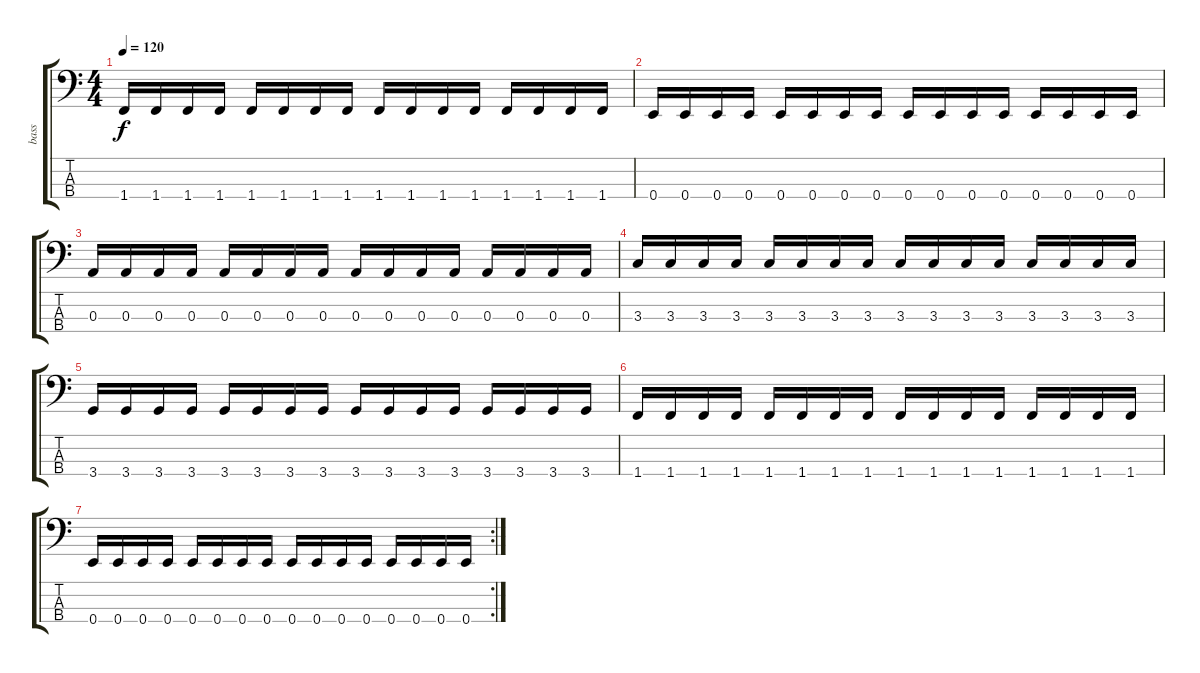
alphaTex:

\track ("bass" "bass") {instrument electricbasspick}
\staff {score tabs}
\tuning (G2 D2 A1 E1) {hide}
\ts (4 4)
\tempo 120
\clef f4
\ks c
1.4.16{dy f} 1.4.16 1.4.16 1.4.16 1.4.16 1.4.16 1.4.16 1.4.16 1.4.16 1.4.16 1.4.16 1.4.16 1.4.16 1.4.16 1.4.16 1.4.16 |
0.4.16 0.4.16 0.4.16 0.4.16 0.4.16 0.4.16 0.4.16 0.4.16 0.4.16 0.4.16 0.4.16 0.4.16 0.4.16 0.4.16 0.4.16 0.4.16 |
0.3.16 0.3.16 0.3.16 0.3.16 0.3.16 0.3.16 0.3.16 0.3.16 0.3.16 0.3.16 0.3.16 0.3.16 0.3.16 0.3.16 0.3.16 0.3.16 |
3.3.16 3.3.16 3.3.16 3.3.16 3.3.16 3.3.16 3.3.16 3.3.16 3.3.16 3.3.16 3.3.16 3.3.16 3.3.16 3.3.16 3.3.16 3.3.16 |
3.4.16 3.4.16 3.4.16 3.4.16 3.4.16 3.4.16 3.4.16 3.4.16 3.4.16 3.4.16 3.4.16 3.4.16 3.4.16 3.4.16 3.4.16 3.4.16 |
1.4.16 1.4.16 1.4.16 1.4.16 1.4.16 1.4.16 1.4.16 1.4.16 1.4.16 1.4.16 1.4.16 1.4.16 1.4.16 1.4.16 1.4.16 1.4.16 |
\rc 2
0.4.16 0.4.16 0.4.16 0.4.16 0.4.16 0.4.16 0.4.16 0.4.16 0.4.16 0.4.16 0.4.16 0.4.16 0.4.16 0.4.16 0.4.16 0.4.16
